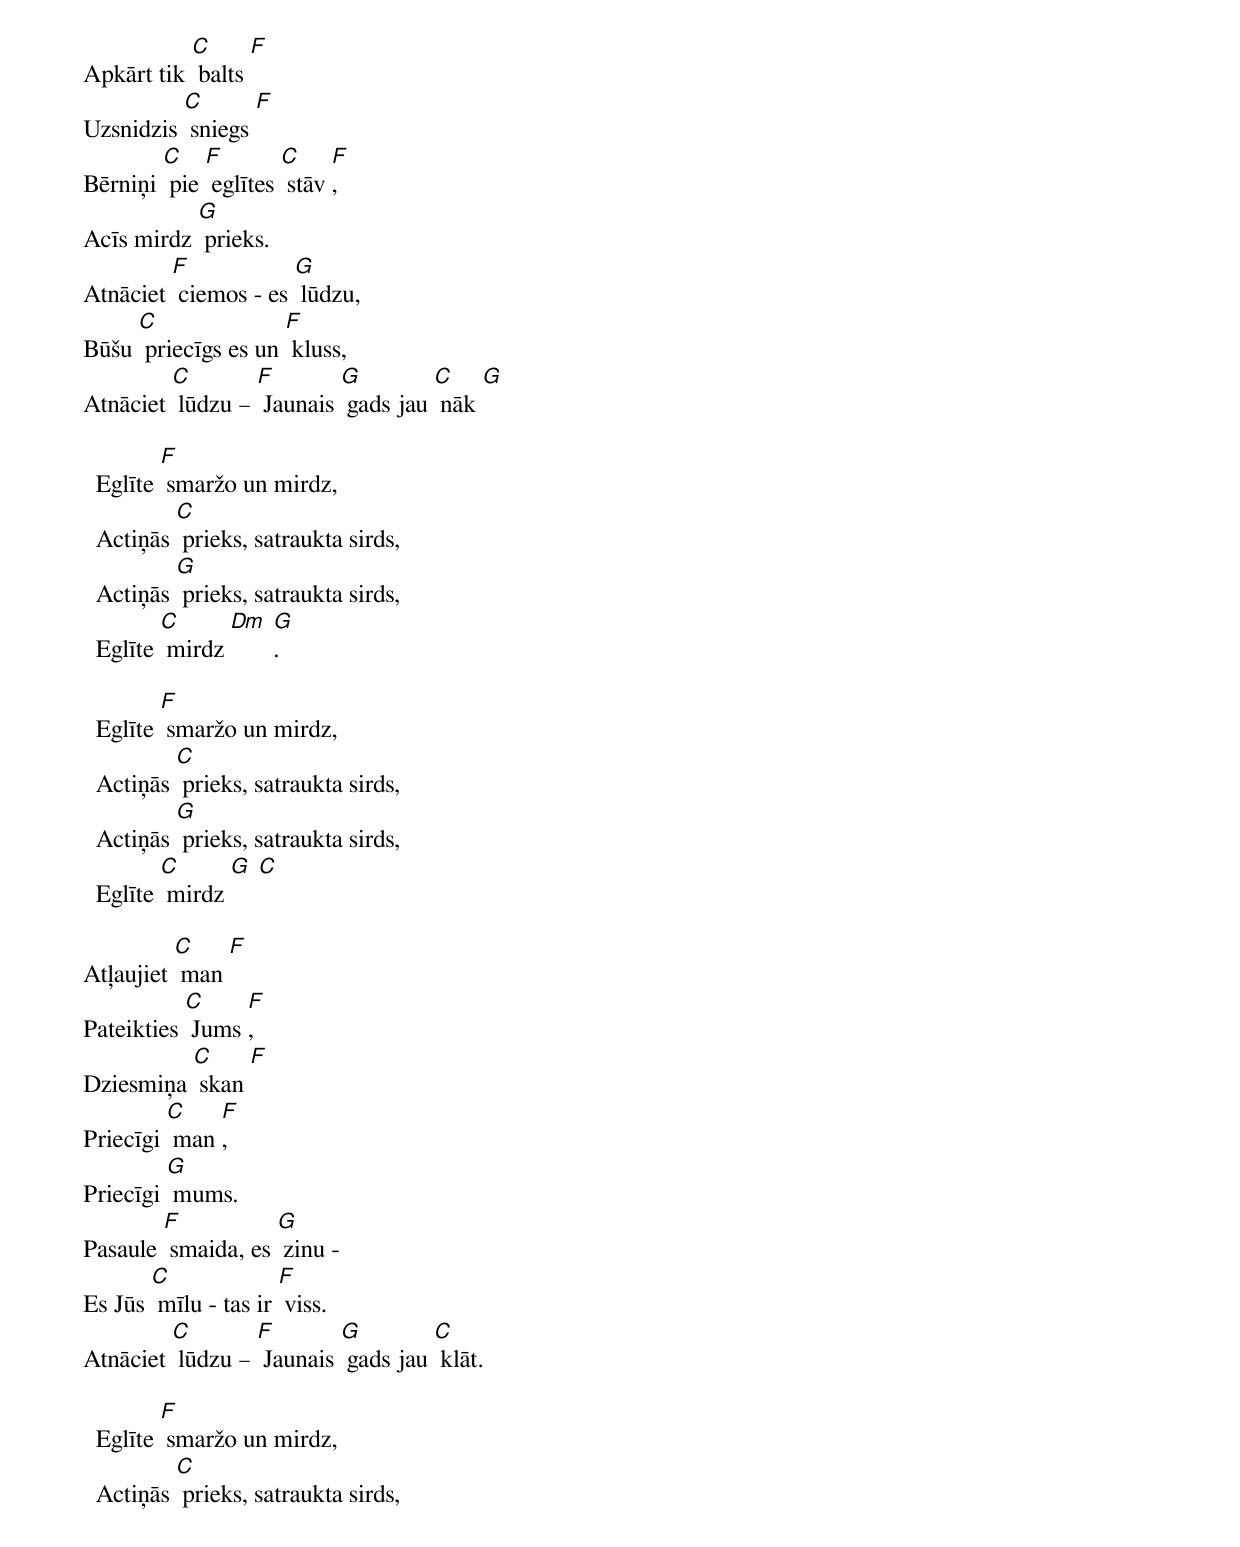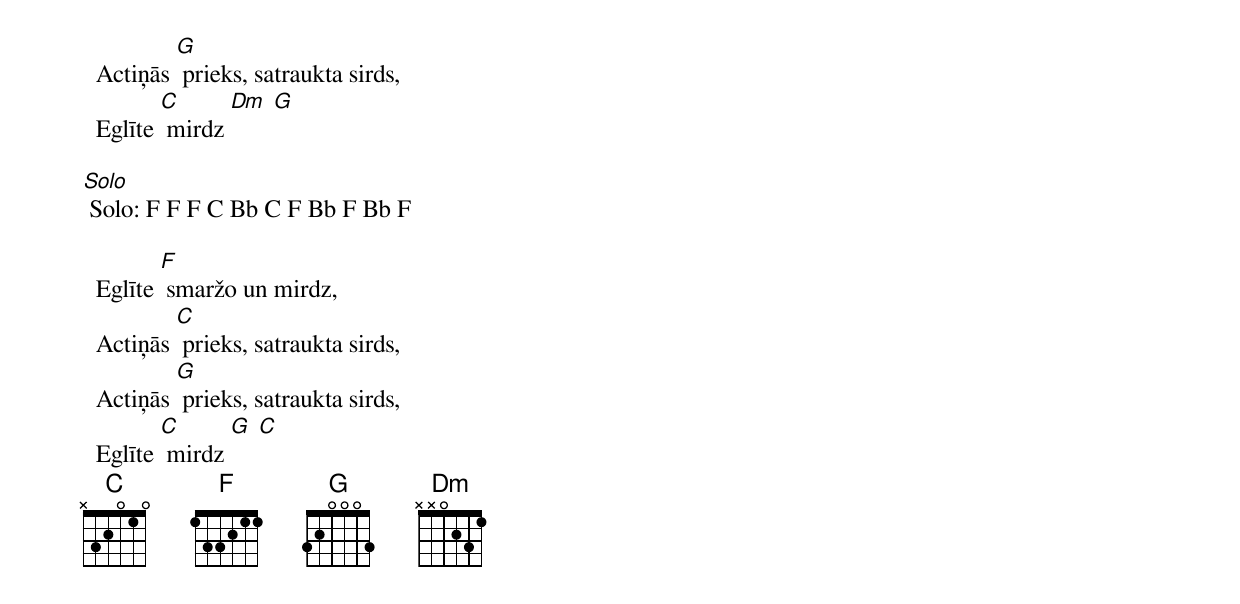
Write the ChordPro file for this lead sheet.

Apkārt tik [C] balts [F]
Uzsnidzis [C] sniegs [F]
Bērniņi [C] pie [F] eglītes [C] stāv [F],
Acīs mirdz [G] prieks.
Atnāciet [F] ciemos - es [G] lūdzu,
Būšu [C] priecīgs es un [F] kluss,
Atnāciet [C] lūdzu – [F] Jaunais [G] gads jau [C] nāk [G]

  Eglīte [F] smaržo un mirdz,
  Actiņās [C] prieks, satraukta sirds,
  Actiņās [G] prieks, satraukta sirds,
  Eglīte [C] mirdz [Dm] [G].

  Eglīte [F] smaržo un mirdz,
  Actiņās [C] prieks, satraukta sirds,
  Actiņās [G] prieks, satraukta sirds,
  Eglīte [C] mirdz [G] [C]

Atļaujiet [C] man [F]
Pateikties [C] Jums [F],
Dziesmiņa [C] skan [F]
Priecīgi [C] man [F],
Priecīgi [G] mums.
Pasaule [F] smaida, es [G] zinu -
Es Jūs [C] mīlu - tas ir [F] viss.
Atnāciet [C] lūdzu – [F] Jaunais [G] gads jau [C] klāt.

  Eglīte [F] smaržo un mirdz,
  Actiņās [C] prieks, satraukta sirds,
  Actiņās [G] prieks, satraukta sirds,
  Eglīte [C] mirdz [Dm] [G]

[Solo] Solo: F F F C Bb C F Bb F Bb F

  Eglīte [F] smaržo un mirdz,
  Actiņās [C] prieks, satraukta sirds,
  Actiņās [G] prieks, satraukta sirds,
  Eglīte [C] mirdz [G] [C]
